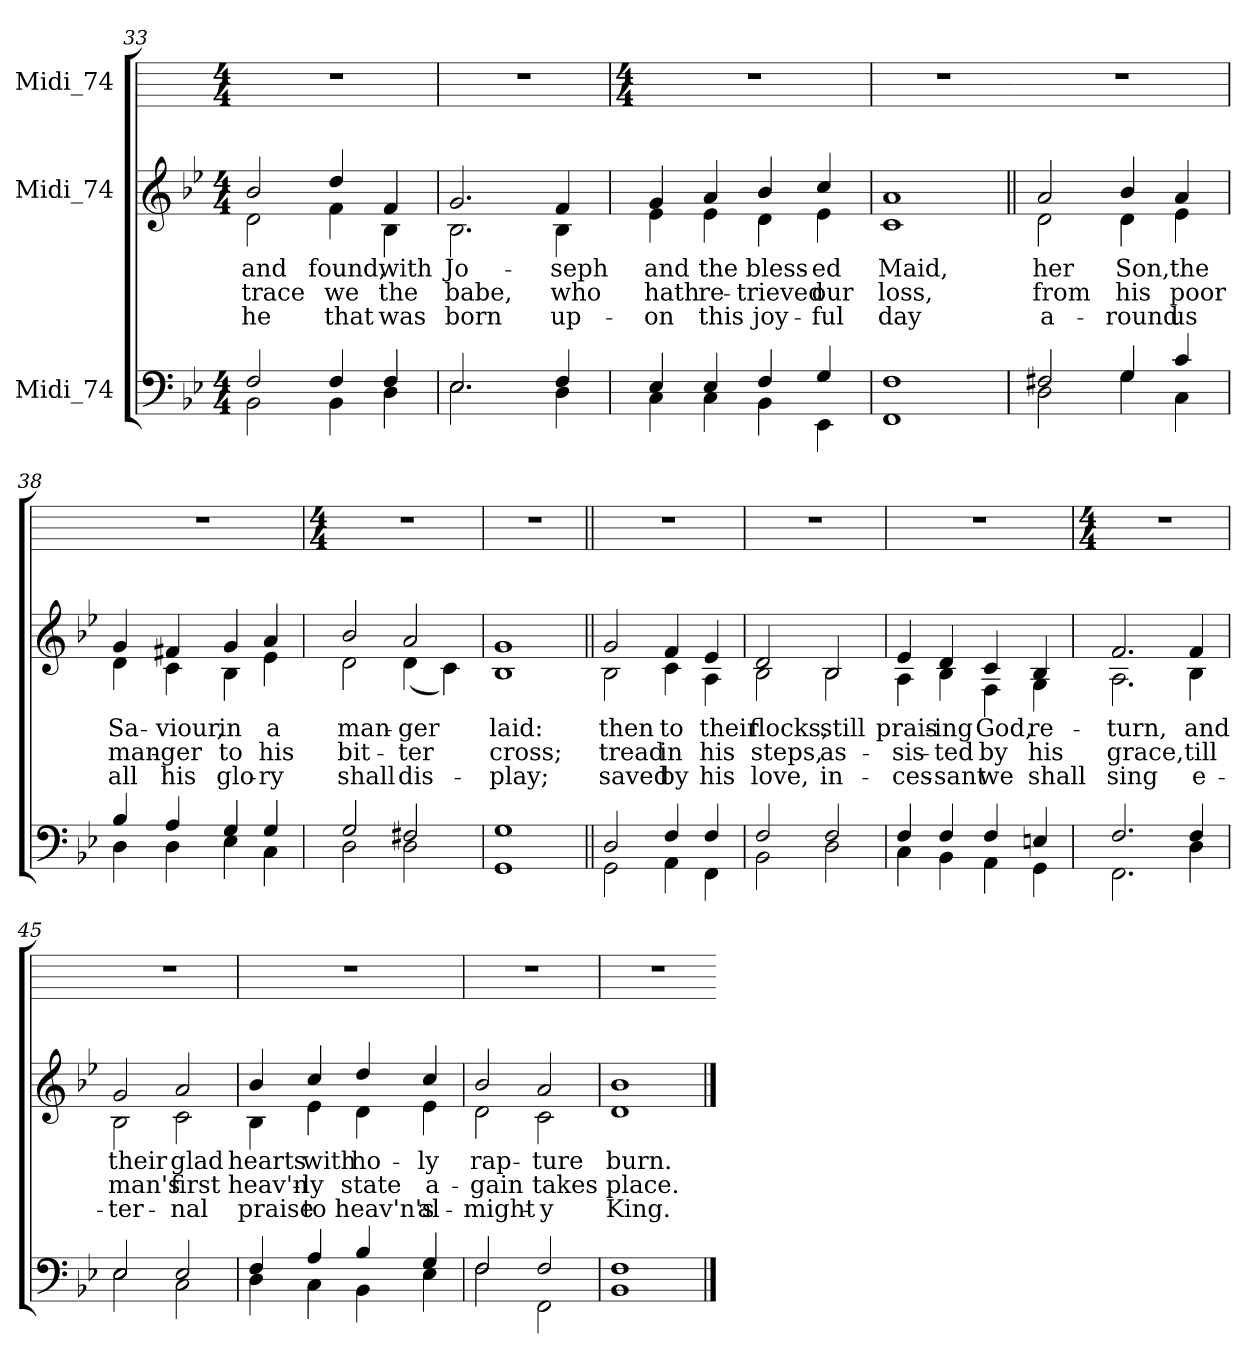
**kern	**kern	**text	**text	**text	**kern
*part3	*part2	*part2	*part2	*part2	*part1
*staff3	*staff2	*staff2	*staff2	*staff2	*staff1
*I"Midi_74	*I"Midi_74	*	*	*	*I"Midi_74
*clefF4	*clefG2	*	*	*	*
*k[b-e-]	*k[b-e-]	*	*	*	*
*B-:	*B-:	*	*	*	*
*M4/4	*M4/4	*	*	*	*M4/4
=33	=33	=33	=33	=33	=33
*^	*	*	*	*	*
!	!	!	!LO:LY:b	!LO:LY:b	!LO:LY:b	!
*	*	*^	*	*	*	*
2F/	2BB-\	2b-/	2d\	and	trace	he	1r
!	!	!	!	!LO:LY:b	!LO:LY:b	!LO:LY:b	!
4F/	4BB-\	4dd/	4f\	found,	we	that	.
!	!	!	!	!LO:LY:b	!LO:LY:b	!LO:LY:b	!
4F/	4D\	4f/	4B-	with	the	was	.
=34	=34	=34	=34	=34	=34	=34	=34
!	!	!	!	!LO:LY:b	!LO:LY:b	!LO:LY:b	!
2.E-/	2.E-\	2.g/	2.B-	Jo-	-babe,	born	1r
!	!	!	!	!LO:LY:b	!LO:LY:b	!LO:LY:b	!
4F/	4D\	4f/	4B-	seph	who	up-	.
!!LO:LB:g=z
=35	=35	=35	=35	=35	=35	=35	=35
*	*	*	*	*	*	*	*M4/4
!	!	!	!	!LO:LY:b	!LO:LY:b	!LO:LY:b	!
4E-/	4C\	4g/	4e-\	-and	hath	on	1r
!	!	!	!	!LO:LY:b	!LO:LY:b	!LO:LY:b	!
4E-/	4C\	4a/	4e-\	the	re-	-this	.
!	!	!	!	!LO:LY:b	!LO:LY:b	!LO:LY:b	!
4F/	4BB-\	4b-/	4d\	bless-	-trieved	joy-	.
!	!	!	!	!LO:LY:b	!LO:LY:b	!LO:LY:b	!
4G/	4EE-\	4cc/	4e-\	-ed	our	ful	.
=36	=36	=36	=36	=36	=36	=36	=36
!	!	!	!	!LO:LY:b	!LO:LY:b	!LO:LY:b	!
1F/	1FF\	1a/	1c\	Maid,	loss,	day	1r
=37	=37	=37||	=37||	=37||	=37||	=37||	=37||
!	!	!	!	!LO:LY:b	!LO:LY:b	!LO:LY:b	!
2F#X/	2D\	2a/	2d\	her	from	a-	1r
!	!	!	!	!LO:LY:b	!LO:LY:b	!LO:LY:b	!
4G/	4G\	4b-/	4d\	-Son,	his	round	.
!	!	!	!	!LO:LY:b	!LO:LY:b	!LO:LY:b	!
4c	4C\	4a/	4e-\	the	poor	us	.
=38	=38	=38	=38	=38	=38	=38	=38
!	!	!	!	!LO:LY:b	!LO:LY:b	!LO:LY:b	!
4B-	4D\	4g/	4d\	Sa-	-man-	-all	1r
!	!	!	!	!LO:LY:b	!LO:LY:b	!LO:LY:b	!
4A/	4D\	4f#X/	4c\	viour,	ger	his	.
!	!	!	!	!LO:LY:b	!LO:LY:b	!LO:LY:b	!
4G/	4E-\	4g/	4B-	in	to	glo-	.
!	!	!	!	!LO:LY:b	!LO:LY:b	!LO:LY:b	!
4G/	4C\	4a/	4e-\	-a	his	ry	.
!!LO:LB:g=z
=39	=39	=39	=39	=39	=39	=39	=39
*	*	*	*	*	*	*	*M4/4
!	!	!	!	!LO:LY:b	!LO:LY:b	!LO:LY:b	!
2G/	2D\	2b-/	2d\	man-	-bit-	-shall	1r
!	!	!	!	!LO:LY:b	!LO:LY:b	!LO:LY:b	!
2F#X/	2D\	2a/	(<4d\	ger	ter	dis-	.
.	.	.	4c\)	.	.	.	.
=40	=40	=40	=40	=40	=40	=40	=40
!	!	!	!	!LO:LY:b	!LO:LY:b	!LO:LY:b	!
1G/	1GG\	1g/	1B-\	-laid:	cross;	play;	1r
=41||	=41||	=41||	=41||	=41||	=41||	=41||	=41||
!	!	!	!	!LO:LY:b	!LO:LY:b	!LO:LY:b	!
2D/	2GG\	2g/	2B-\	then	tread	saved	1r
!	!	!	!	!LO:LY:b	!LO:LY:b	!LO:LY:b	!
4F/	4AA\	4f/	4c\	to	in	by	.
!	!	!	!	!LO:LY:b	!LO:LY:b	!LO:LY:b	!
4F/	4FF\	4e-/	4A\	their	his	his	.
=42	=42	=42	=42	=42	=42	=42	=42
!	!	!	!	!LO:LY:b	!LO:LY:b	!LO:LY:b	!
2F/	2BB-\	2d/	2B-\	flocks,	steps,	love,	1r
!	!	!	!	!LO:LY:b	!LO:LY:b	!LO:LY:b	!
2F/	2D\	2B-/	2B-\	still	as-	-in-	.
=43	=43	=43	=43	=43	=43	=43	=43
!	!	!	!	!LO:LY:b	!LO:LY:b	!LO:LY:b	!
4F/	4C\	4e-/	4A\	-prais-	-sis-	-ces-	1r
!	!	!	!	!LO:LY:b	!LO:LY:b	!LO:LY:b	!
4F/	4BB-\	4d/	4B-\	-ing	ted	sant	.
!	!	!	!	!LO:LY:b	!LO:LY:b	!LO:LY:b	!
4F/	4AA\	4c/	4F	God,	by	we	.
!	!	!	!	!LO:LY:b	!LO:LY:b	!LO:LY:b	!
4En/	4GG\	4B-/	4G	re-	-his	shall	.
!!LO:LB:g=z
=44	=44	=44	=44	=44	=44	=44	=44
*	*	*	*	*	*	*	*M4/4
!	!	!	!	!LO:LY:b	!LO:LY:b	!LO:LY:b	!
2.F/	2.FF\	2.f/	2.A\	turn,	grace,	sing	1r
!	!	!	!	!LO:LY:b	!LO:LY:b	!LO:LY:b	!
4F/	4D\	4f/	4B-\	and	till	e-	.
=45	=45	=45	=45	=45	=45	=45	=45
!	!	!	!	!LO:LY:b	!LO:LY:b	!LO:LY:b	!
2E-/	2E-\	2g/	2B-\	-their	man's	ter-	1r
!	!	!	!	!LO:LY:b	!LO:LY:b	!LO:LY:b	!
2E-/	2C\	2a/	2c\	-glad	first	nal	.
=46	=46	=46	=46	=46	=46	=46	=46
!	!	!	!	!LO:LY:b	!LO:LY:b	!LO:LY:b	!
4F/	4D\	4b-/	4B-\	hearts	heav'n-	-praise	1r
!	!	!	!	!LO:LY:b	!LO:LY:b	!LO:LY:b	!
4A/	4C\	4cc/	4e-\	with	ly	to	.
!	!	!	!	!LO:LY:b	!LO:LY:b	!LO:LY:b	!
4B-/	4BB-\	4dd/	4d\	ho-	-state	heav'n's	.
!	!	!	!	!LO:LY:b	!LO:LY:b	!LO:LY:b	!
4G/	4E-\	4cc/	4e-\	ly	a-	-al-	.
=47	=47	=47	=47	=47	=47	=47	=47
!	!	!	!	!LO:LY:b	!LO:LY:b	!LO:LY:b	!
2F/	2F\	2b-/	2d\	-rap-	-gain	might-	1r
!	!	!	!	!LO:LY:b	!LO:LY:b	!LO:LY:b	!
2F/	2FF\	2a/	2c\	-ture	takes	y	.
=48	=48	=48	=48	=48	=48	=48	=48
!	!	!	!	!LO:LY:b	!LO:LY:b	!LO:LY:b	!
1F/	1BB-\	1b-/	1d\	burn.	place.	King.	1r
*v	*v	*	*	*	*	*	*
*	*v	*v	*	*	*	*
==	==	=	=	=	=
*-	*-	*-	*-	*-	*-
